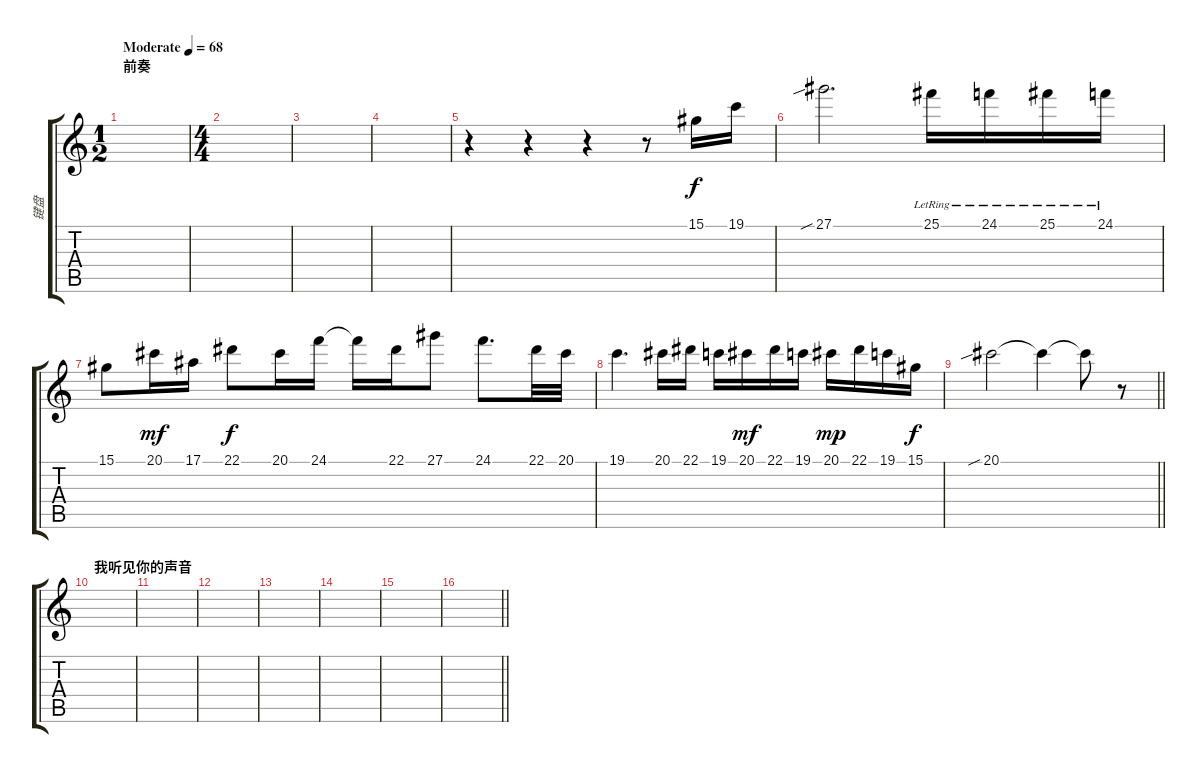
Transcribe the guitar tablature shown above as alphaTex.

\track ("键盘" "键盘") {instrument ocarina}
\staff {score tabs}
\tuning (F4 C4 Ab3 Eb3 Bb2 F2) {hide}
\ts (1 2)
\section ("" "前奏")
\tempo (68 "Moderate")
\clef g2
\ks c
|
\ts (4 4)
|
|
|
r.4 r.4 r.4 r.8 15.1.16 19.1.16{dy f} |
27.1{sib}.2{d} 25.1{lr}.16 24.1{lr}.16 25.1{lr}.16 24.1{lr}.16 |
15.1.8 20.1.16{dy mf} 17.1.16 22.1.8{dy f} 20.1.16 24.1.16 24.1{t}.16 22.1.16 27.1.8 24.1.8{d} 22.1.32 20.1.32 |
19.1.4{d} 20.1.16 22.1.16 19.1.16 20.1.16{dy mf} 22.1.16 19.1.16 20.1.16{dy mp} 22.1.16 19.1.16 15.1.16{dy f} |
\barLineRight lightlight
20.1{sib}.2 20.1{t}.4 20.1{t}.8 r.8 |
\section ("" "我听见你的声音")
|
|
|
|
|
|
\barLineRight lightlight
